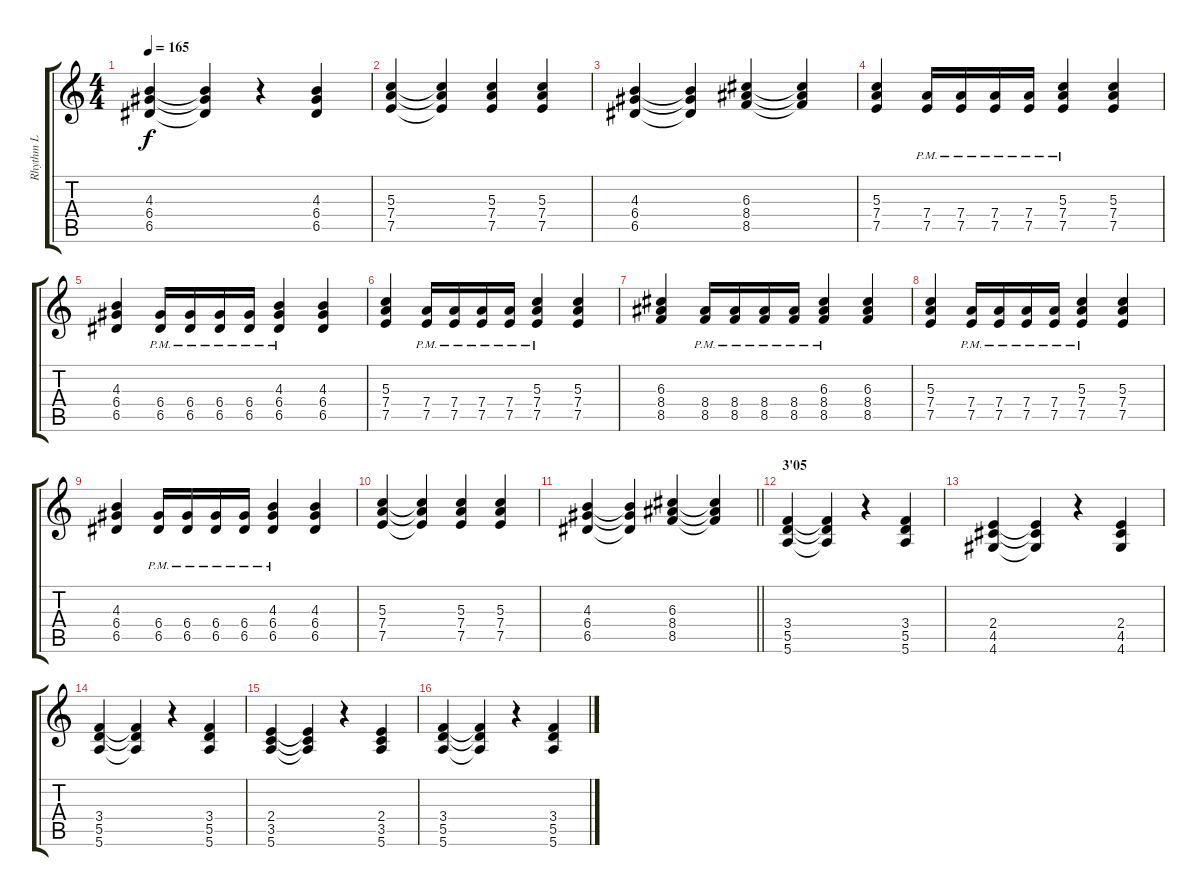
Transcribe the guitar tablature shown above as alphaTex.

\track ("Rhythm L" "Rhythm L") {instrument distortionguitar}
\staff {score tabs}
\tuning (E4 B3 G3 D3 A2 E2) {hide}
\ts (4 4)
\tempo 165
\clef g2
\ks c
(4.3 6.4 6.5).4{dy f} (4.3{t} 6.4{t} 6.5{t}).4 r.4 (4.3 6.4 6.5).4 |
(5.3 7.4 7.5).4 (5.3{t} 7.4{t} 7.5{t}).4 (5.3 7.4 7.5).4 (5.3 7.4 7.5).4 |
(4.3 6.4 6.5).4 (4.3{t} 6.4{t} 6.5{t}).4 (6.3 8.4 8.5).4 (6.3{t} 8.4{t} 8.5{t}).4 |
(5.3 7.4 7.5).4 (7.4{pm} 7.5{pm}).16 (7.4{pm} 7.5{pm}).16 (7.4{pm} 7.5{pm}).16 (7.4{pm} 7.5{pm}).16 (5.3{pm} 7.4{pm} 7.5{pm}).4 (5.3 7.4 7.5).4 |
(4.3 6.4 6.5).4 (6.4{pm} 6.5{pm}).16 (6.4{pm} 6.5{pm}).16 (6.4{pm} 6.5{pm}).16 (6.4{pm} 6.5{pm}).16 (4.3{pm} 6.4{pm} 6.5{pm}).4 (4.3 6.4 6.5).4 |
(5.3 7.4 7.5).4 (7.4{pm} 7.5{pm}).16 (7.4{pm} 7.5{pm}).16 (7.4{pm} 7.5{pm}).16 (7.4{pm} 7.5{pm}).16 (5.3{pm} 7.4{pm} 7.5{pm}).4 (5.3 7.4 7.5).4 |
(6.3 8.4 8.5).4 (8.4{pm} 8.5{pm}).16 (8.4{pm} 8.5{pm}).16 (8.4{pm} 8.5{pm}).16 (8.4{pm} 8.5{pm}).16 (6.3{pm} 8.4{pm} 8.5{pm}).4 (6.3 8.4 8.5).4 |
(5.3 7.4 7.5).4 (7.4{pm} 7.5{pm}).16 (7.4{pm} 7.5{pm}).16 (7.4{pm} 7.5{pm}).16 (7.4{pm} 7.5{pm}).16 (5.3{pm} 7.4{pm} 7.5{pm}).4 (5.3 7.4 7.5).4 |
(4.3 6.4 6.5).4 (6.4{pm} 6.5{pm}).16 (6.4{pm} 6.5{pm}).16 (6.4{pm} 6.5{pm}).16 (6.4{pm} 6.5{pm}).16 (4.3{pm} 6.4{pm} 6.5{pm}).4 (4.3 6.4 6.5).4 |
(5.3 7.4 7.5).4 (5.3{t} 7.4{t} 7.5{t}).4 (5.3 7.4 7.5).4 (5.3 7.4 7.5).4 |
\barLineRight lightlight
(4.3 6.4 6.5).4 (4.3{t} 6.4{t} 6.5{t}).4 (6.3 8.4 8.5).4 (6.3{t} 8.4{t} 8.5{t}).4 |
\section ("" "3'05")
(3.4 5.5 5.6).4 (3.4{t} 5.5{t} 5.6{t}).4 r.4 (3.4 5.5 5.6).4 |
(2.4 4.5 4.6).4 (2.4{t} 4.5{t} 4.6{t}).4 r.4 (2.4 4.5 4.6).4 |
(3.4 5.5 5.6).4 (3.4{t} 5.5{t} 5.6{t}).4 r.4 (3.4 5.5 5.6).4 |
(2.4 3.5 5.6).4 (2.4{t} 3.5{t} 5.6{t}).4 r.4 (2.4 3.5 5.6).4 |
(3.4 5.5 5.6).4 (3.4{t} 5.5{t} 5.6{t}).4 r.4 (3.4 5.5 5.6).4
